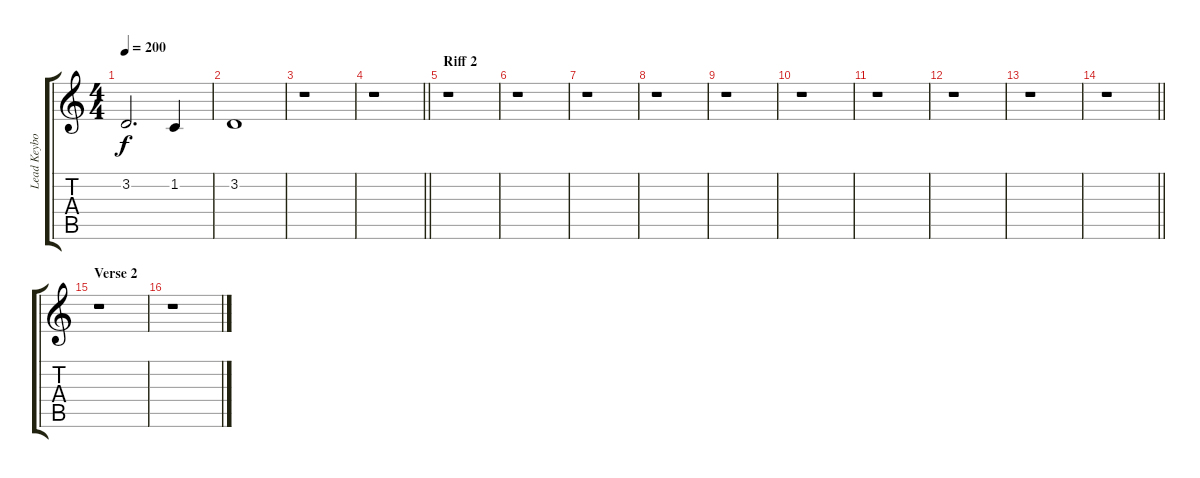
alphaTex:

\track ("Lead Keyboard 2: Juha Mäenpää" "Lead Keybo") {instrument harpsichord}
\staff {score tabs}
\tuning (E4 B3 G3 D3 A2 E2) {hide}
\ts (4 4)
\tempo 200
\clef g2
\ks aminor
3.2.2{d dy f} 1.2.4 |
3.2.1 |
r.1 |
\barLineRight lightlight
r.1 |
\section ("" "Riff 2")
r.1 |
r.1 |
r.1 |
r.1 |
r.1 |
r.1 |
r.1 |
r.1 |
r.1 |
\barLineRight lightlight
r.1 |
\section ("" "Verse 2")
r.1 |
r.1
